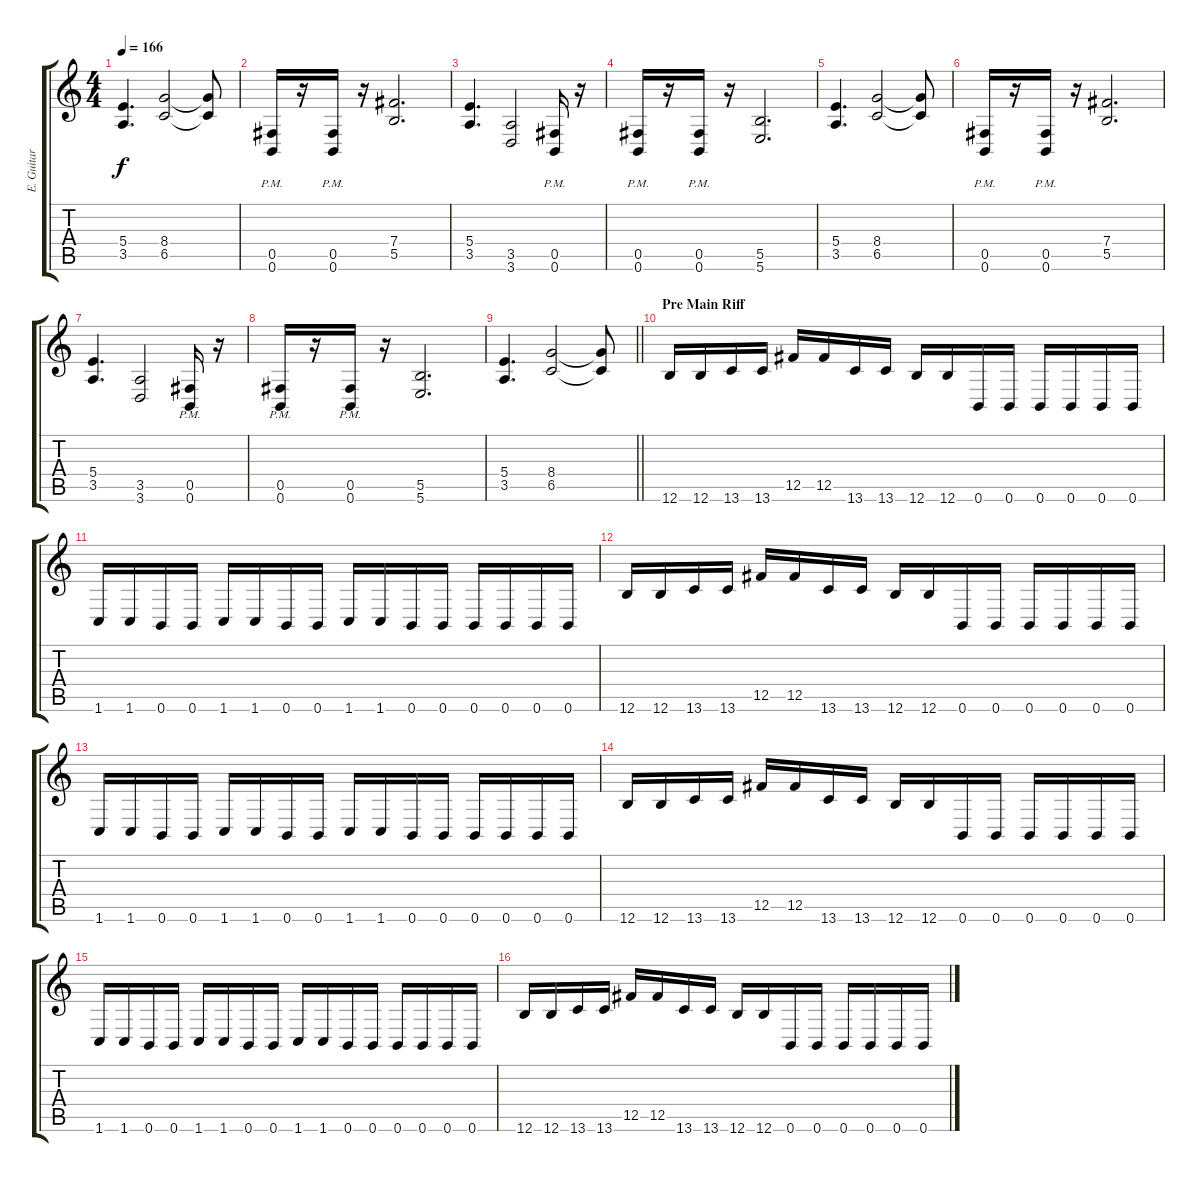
\track ("E. Guitar 2" "E. Guitar ") {instrument distortionguitar}
\staff {score tabs}
\tuning (Db4 Ab3 E3 B2 Gb2 B1) {hide}
\ts (4 4)
\tempo 166
\clef g2
\ks c
(5.4 3.5).4{d dy f} (8.4 6.5).2 (8.4{t} 6.5{t}).8 |
(0.5{pm} 0.6).16 r.16 (0.5{pm} 0.6).16 r.16 (7.4 5.5).2{d} |
(5.4 3.5).4{d} (3.5 3.6).2 (0.5{pm} 0.6).16 r.16 |
(0.5{pm} 0.6).16 r.16 (0.5{pm} 0.6).16 r.16 (5.5 5.6).2{d} |
(5.4 3.5).4{d} (8.4 6.5).2 (8.4{t} 6.5{t}).8 |
(0.5{pm} 0.6).16 r.16 (0.5{pm} 0.6).16 r.16 (7.4 5.5).2{d} |
(5.4 3.5).4{d} (3.5 3.6).2 (0.5{pm} 0.6).16 r.16 |
(0.5{pm} 0.6).16 r.16 (0.5{pm} 0.6).16 r.16 (5.5 5.6).2{d} |
\barLineRight lightlight
(5.4 3.5).4{d} (8.4 6.5).2 (8.4{t} 6.5{t}).8 |
\section ("" "Pre Main Riff")
12.6.16{volume 8} 12.6.16 13.6.16 13.6.16 12.5.16 12.5.16 13.6.16 13.6.16 12.6.16 12.6.16 0.6.16 0.6.16 0.6.16 0.6.16 0.6.16 0.6.16 |
1.6.16 1.6.16 0.6.16 0.6.16 1.6.16 1.6.16 0.6.16 0.6.16 1.6.16 1.6.16 0.6.16 0.6.16 0.6.16 0.6.16 0.6.16 0.6.16 |
12.6.16 12.6.16 13.6.16 13.6.16 12.5.16 12.5.16 13.6.16 13.6.16 12.6.16 12.6.16 0.6.16 0.6.16 0.6.16 0.6.16 0.6.16 0.6.16 |
1.6.16 1.6.16 0.6.16 0.6.16 1.6.16 1.6.16 0.6.16 0.6.16 1.6.16 1.6.16 0.6.16 0.6.16 0.6.16 0.6.16 0.6.16 0.6.16 |
12.6.16{volume 13} 12.6.16 13.6.16 13.6.16 12.5.16 12.5.16 13.6.16 13.6.16 12.6.16 12.6.16 0.6.16 0.6.16 0.6.16 0.6.16 0.6.16 0.6.16 |
1.6.16 1.6.16 0.6.16 0.6.16 1.6.16 1.6.16 0.6.16 0.6.16 1.6.16 1.6.16 0.6.16 0.6.16 0.6.16 0.6.16 0.6.16 0.6.16 |
12.6.16 12.6.16 13.6.16 13.6.16 12.5.16 12.5.16 13.6.16 13.6.16 12.6.16 12.6.16 0.6.16 0.6.16 0.6.16 0.6.16 0.6.16 0.6.16
